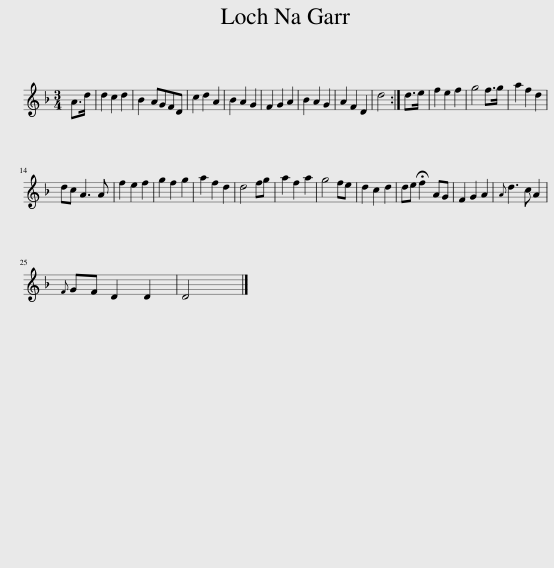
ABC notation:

X:1
L:1/8
M:3/4
I:linebreak $
K:Dmin
V:1 treble
V:1
 A>d | d2 c2 d2 | B2 AGFD | c2 d2 A2 | B2 A2 G2 | %5
 F2 G2 A2 | B2 A2 G2 | A2 F2 D2 | d4 :| d>e | %10
 f2 e2 f2 | g4 f>g | a2 f2 d2 |$ dc A3 A | f2 e2 f2 | %15
 g2 f2 g2 | a2 f2 d2 | d4 fg | a2 f2 a2 | g4 fe | %20
 d2 c2 d2 | de !fermata!f2 AG | F2 G2 A2 |{A} d3 c A2 |${F} GF D2 D2 | %25
 D4 |] %26
